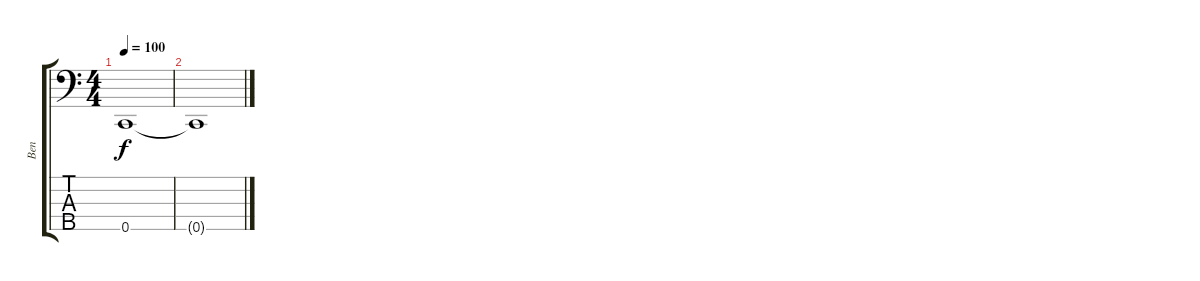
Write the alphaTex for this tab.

\track ("Ben" "Ben") {instrument electricbassfinger}
\staff {score tabs}
\tuning (Ab2 Eb2 Bb1 F1 C1) {hide}
\ts (4 4)
\tempo 100
\clef f4
\ks c
0.5{t}.1{dy f} |
0.5{t}.1
